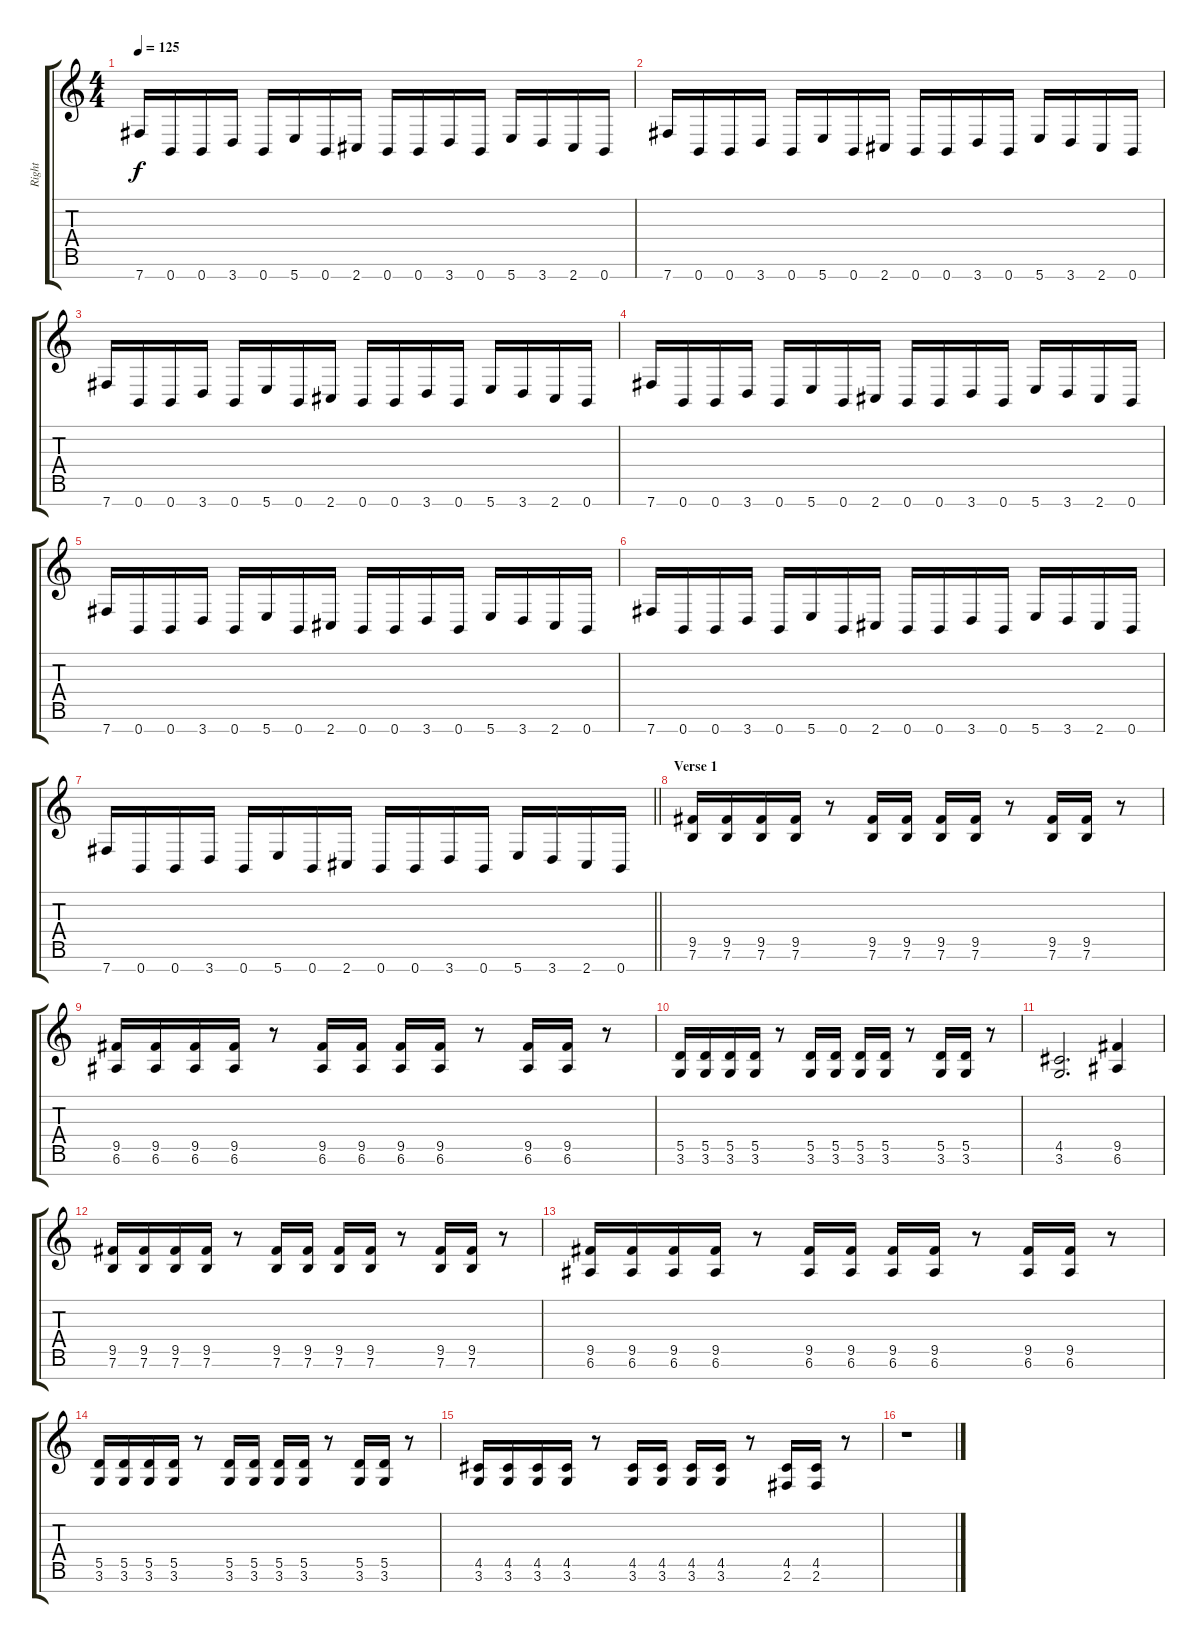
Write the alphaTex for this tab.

\track ("Right" "Right") {instrument distortionguitar}
\staff {score tabs}
\tuning (E4 B3 G3 D3 A2 E2 B1) {hide}
\ts (4 4)
\tempo 125
\clef g2
\ks c
7.7.16{dy f} 0.7.16 0.7.16 3.7.16 0.7.16 5.7.16 0.7.16 2.7.16 0.7.16 0.7.16 3.7.16 0.7.16 5.7.16 3.7.16 2.7.16 0.7.16 |
7.7.16 0.7.16 0.7.16 3.7.16 0.7.16 5.7.16 0.7.16 2.7.16 0.7.16 0.7.16 3.7.16 0.7.16 5.7.16 3.7.16 2.7.16 0.7.16 |
7.7.16 0.7.16 0.7.16 3.7.16 0.7.16 5.7.16 0.7.16 2.7.16 0.7.16 0.7.16 3.7.16 0.7.16 5.7.16 3.7.16 2.7.16 0.7.16 |
7.7.16 0.7.16 0.7.16 3.7.16 0.7.16 5.7.16 0.7.16 2.7.16 0.7.16 0.7.16 3.7.16 0.7.16 5.7.16 3.7.16 2.7.16 0.7.16 |
7.7.16 0.7.16 0.7.16 3.7.16 0.7.16 5.7.16 0.7.16 2.7.16 0.7.16 0.7.16 3.7.16 0.7.16 5.7.16 3.7.16 2.7.16 0.7.16 |
7.7.16 0.7.16 0.7.16 3.7.16 0.7.16 5.7.16 0.7.16 2.7.16 0.7.16 0.7.16 3.7.16 0.7.16 5.7.16 3.7.16 2.7.16 0.7.16 |
\barLineRight lightlight
7.7.16 0.7.16 0.7.16 3.7.16 0.7.16 5.7.16 0.7.16 2.7.16 0.7.16 0.7.16 3.7.16 0.7.16 5.7.16 3.7.16 2.7.16 0.7.16 |
\section ("" "Verse 1")
(9.5 7.6).16 (9.5 7.6).16 (9.5 7.6).16 (9.5 7.6).16 r.8 (9.5 7.6).16 (9.5 7.6).16 (9.5 7.6).16 (9.5 7.6).16 r.8 (9.5 7.6).16 (9.5 7.6).16 r.8 |
(9.5 6.6).16 (9.5 6.6).16 (9.5 6.6).16 (9.5 6.6).16 r.8 (9.5 6.6).16 (9.5 6.6).16 (9.5 6.6).16 (9.5 6.6).16 r.8 (9.5 6.6).16 (9.5 6.6).16 r.8 |
(5.5 3.6).16 (5.5 3.6).16 (5.5 3.6).16 (5.5 3.6).16 r.8 (5.5 3.6).16 (5.5 3.6).16 (5.5 3.6).16 (5.5 3.6).16 r.8 (5.5 3.6).16 (5.5 3.6).16 r.8 |
(4.5 3.6).2{d} (9.5 6.6).4 |
(9.5 7.6).16 (9.5 7.6).16 (9.5 7.6).16 (9.5 7.6).16 r.8 (9.5 7.6).16 (9.5 7.6).16 (9.5 7.6).16 (9.5 7.6).16 r.8 (9.5 7.6).16 (9.5 7.6).16 r.8 |
(9.5 6.6).16 (9.5 6.6).16 (9.5 6.6).16 (9.5 6.6).16 r.8 (9.5 6.6).16 (9.5 6.6).16 (9.5 6.6).16 (9.5 6.6).16 r.8 (9.5 6.6).16 (9.5 6.6).16 r.8 |
(5.5 3.6).16 (5.5 3.6).16 (5.5 3.6).16 (5.5 3.6).16 r.8 (5.5 3.6).16 (5.5 3.6).16 (5.5 3.6).16 (5.5 3.6).16 r.8 (5.5 3.6).16 (5.5 3.6).16 r.8 |
(4.5 3.6).16 (4.5 3.6).16 (4.5 3.6).16 (4.5 3.6).16 r.8 (4.5 3.6).16 (4.5 3.6).16 (4.5 3.6).16 (4.5 3.6).16 r.8 (4.5 2.6).16 (4.5 2.6).16 r.8 |
r.1
